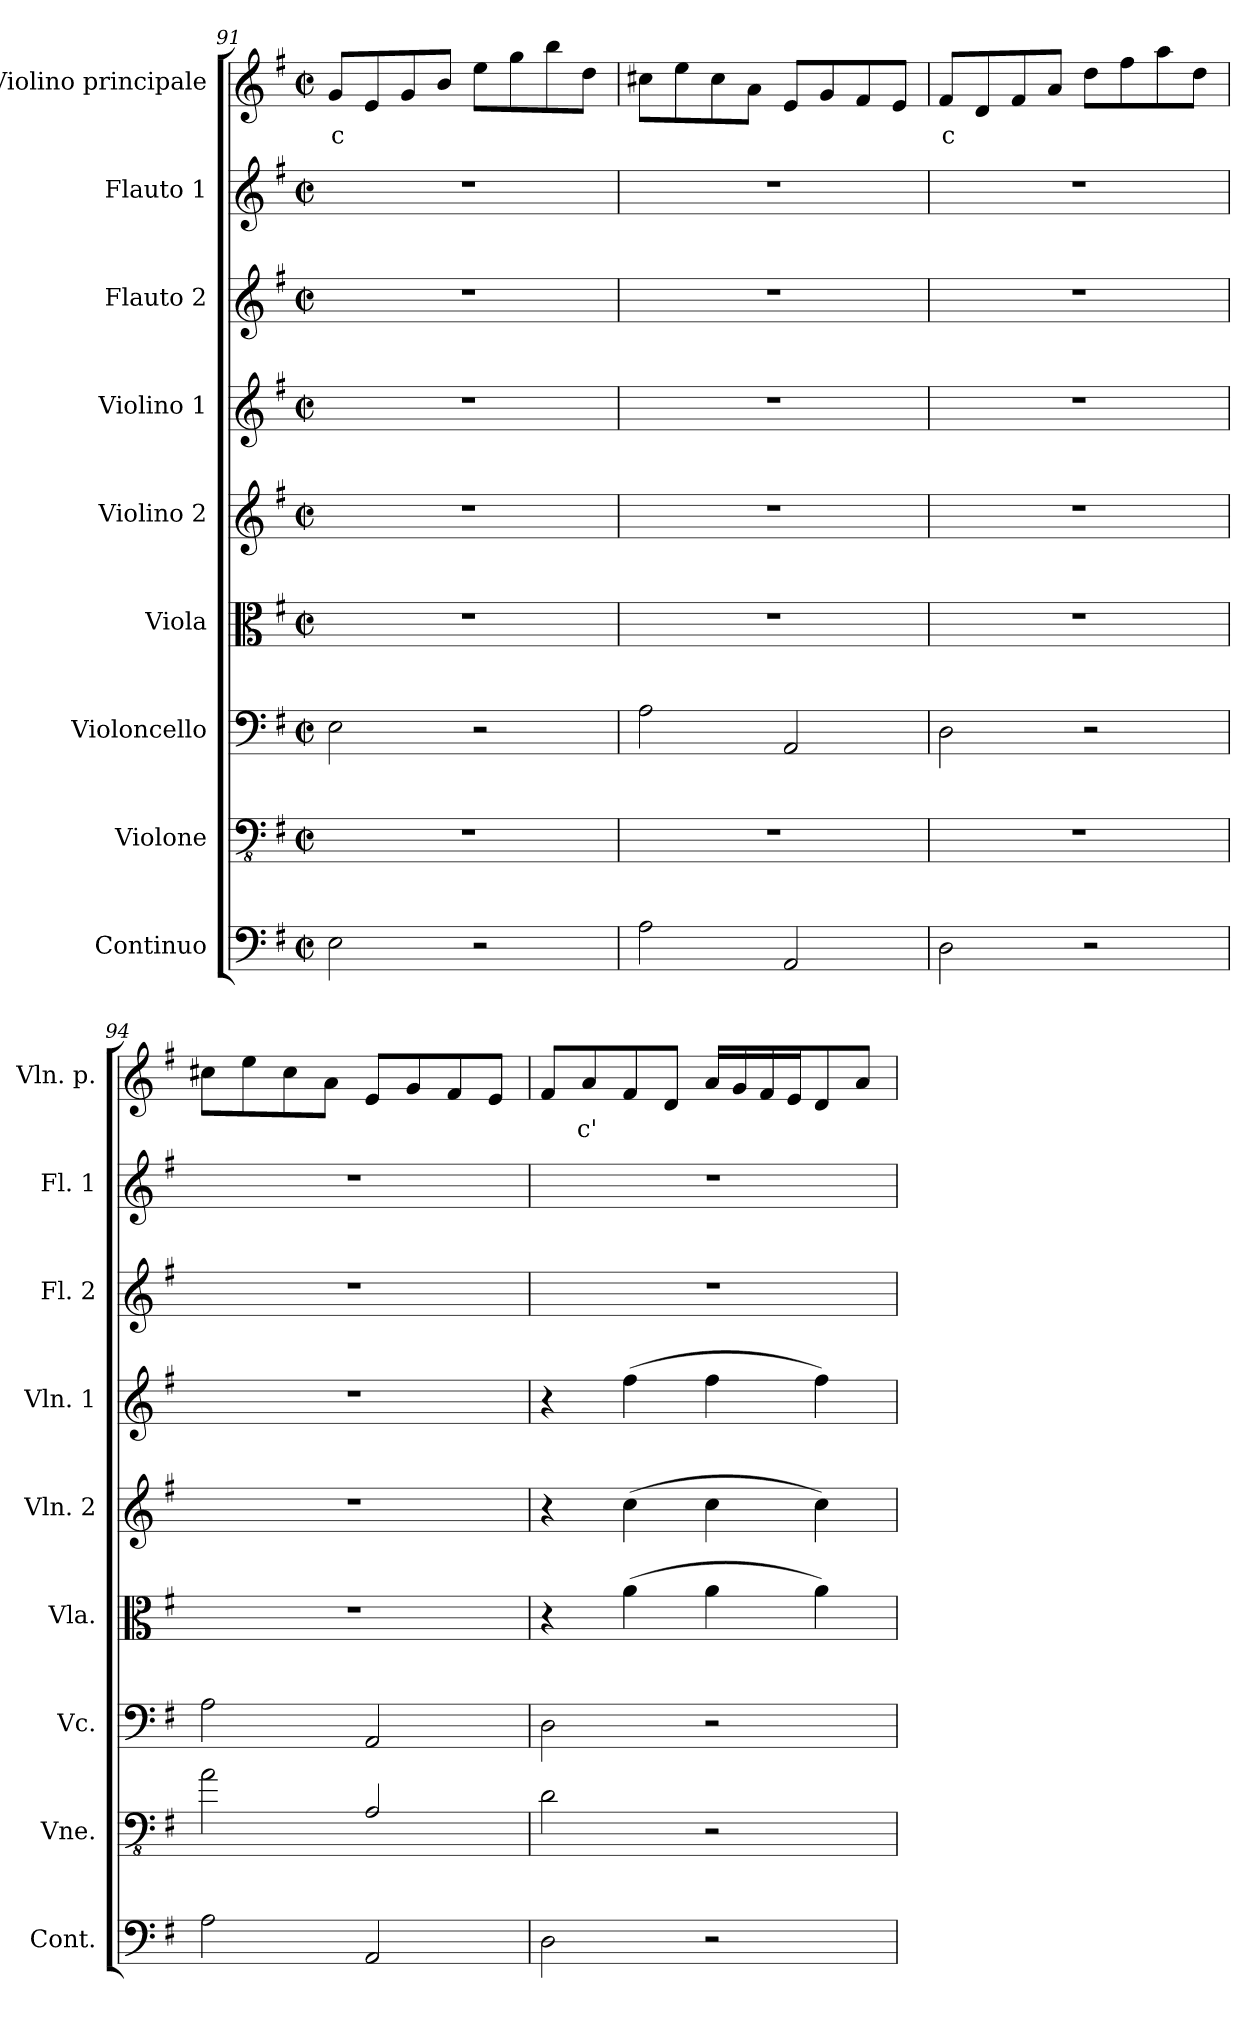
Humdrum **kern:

**kern	**kern	**kern	**kern	**kern	**kern	**kern	**kern	**kern	**text
*part9	*part8	*part7	*part6	*part5	*part4	*part3	*part2	*part1	*part1
*staff9	*staff8	*staff7	*staff6	*staff5	*staff4	*staff3	*staff2	*staff1	*staff1
*I"Continuo	*I"Violone	*I"Violoncello	*I"Viola	*I"Violino 2	*I"Violino 1	*I"Flauto 2	*I"Flauto 1	*I"Violino principale	*
*I'Cont.	*I'Vne.	*I'Vc.	*I'Vla.	*I'Vln. 2	*I'Vln. 1	*I'Fl. 2	*I'Fl. 1	*I'Vln. p.	*
*clefF4	*clefFv4	*clefF4	*clefC3	*clefG2	*clefG2	*clefG2	*clefG2	*clefG2	*
*	*ITrd7c12	*	*	*	*	*	*	*	*
*k[f#]	*k[f#]	*k[f#]	*k[f#]	*k[f#]	*k[f#]	*k[f#]	*k[f#]	*k[f#]	*
*M2/2	*M2/2	*M2/2	*M2/2	*M2/2	*M2/2	*M2/2	*M2/2	*M2/2	*
*met(c|)	*met(c|)	*met(c|)	*met(c|)	*met(c|)	*met(c|)	*met(c|)	*met(c|)	*met(c|)	*
=91	=91	=91	=91	=91	=91	=91	=91	=91	=91
!	!	!	!	!	!	!	!	!	!LO:LY:color=#FF0000
2E\	1r	2E\	1r	1r	1r	1r	1r	8g/L	c
.	.	.	.	.	.	.	.	8e/	.
.	.	.	.	.	.	.	.	8g/	.
.	.	.	.	.	.	.	.	8b/J	.
2r	.	2r	.	.	.	.	.	8ee\L	.
.	.	.	.	.	.	.	.	8gg\	.
.	.	.	.	.	.	.	.	8bb\	.
.	.	.	.	.	.	.	.	8dd\J	.
=92	=92	=92	=92	=92	=92	=92	=92	=92	=92
2A\	1r	2A\	1r	1r	1r	1r	1r	8cc#X\L	.
.	.	.	.	.	.	.	.	8ee\	.
.	.	.	.	.	.	.	.	8cc#\	.
.	.	.	.	.	.	.	.	8a\J	.
2AA/	.	2AA/	.	.	.	.	.	8e/L	.
.	.	.	.	.	.	.	.	8g/	.
.	.	.	.	.	.	.	.	8f#/	.
.	.	.	.	.	.	.	.	8e/J	.
=93	=93	=93	=93	=93	=93	=93	=93	=93	=93
!	!	!	!	!	!	!	!	!	!LO:LY:color=#FF0000
2D\	1r	2D\	1r	1r	1r	1r	1r	8f#/L	c
.	.	.	.	.	.	.	.	8d/	.
.	.	.	.	.	.	.	.	8f#/	.
.	.	.	.	.	.	.	.	8a/J	.
2r	.	2r	.	.	.	.	.	8dd\L	.
.	.	.	.	.	.	.	.	8ff#\	.
.	.	.	.	.	.	.	.	8aa\	.
.	.	.	.	.	.	.	.	8dd\J	.
=94	=94	=94	=94	=94	=94	=94	=94	=94	=94
2A\	2AA\	2A\	1r	1r	1r	1r	1r	8cc#X\L	.
.	.	.	.	.	.	.	.	8ee\	.
.	.	.	.	.	.	.	.	8cc#\	.
.	.	.	.	.	.	.	.	8a\J	.
2AA/	2AAA/	2AA/	.	.	.	.	.	8e/L	.
.	.	.	.	.	.	.	.	8g/	.
.	.	.	.	.	.	.	.	8f#/	.
.	.	.	.	.	.	.	.	8e/J	.
=95	=95	=95	=95	=95	=95	=95	=95	=95	=95
2D\	2DD\	2D\	4r	4r	4r	1r	1r	8f#/L	.
!	!	!	!	!	!	!	!	!	!LO:LY:color=#FF0000
.	.	.	.	.	.	.	.	8a/	c'
.	.	.	(4a\	(4cc\	(4ff#\	.	.	8f#/	.
.	.	.	.	.	.	.	.	8d/J	.
2r	2r	2r	4a\	4cc\	4ff#\	.	.	16a/LL	.
.	.	.	.	.	.	.	.	16g/	.
.	.	.	.	.	.	.	.	16f#/	.
.	.	.	.	.	.	.	.	16e/J	.
.	.	.	4a\)	4cc\)	4ff#\)	.	.	8d/	.
.	.	.	.	.	.	.	.	8a/J	.
=	=	=	=	=	=	=	=	=	=
*-	*-	*-	*-	*-	*-	*-	*-	*-	*-
